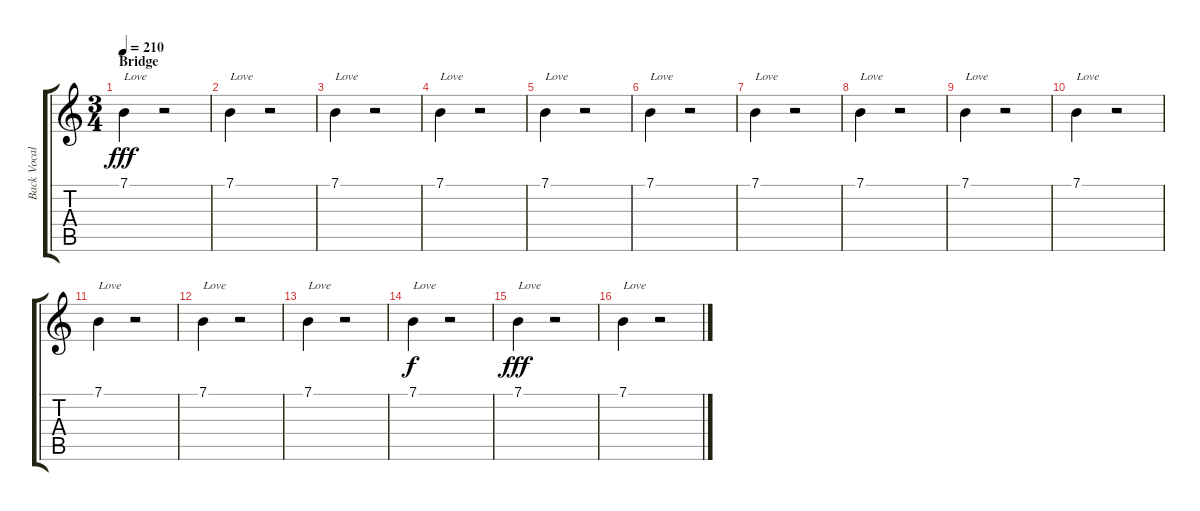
\track ("Back Vocals" "Back Vocal") {instrument lead3calliope}
\staff {score tabs}
\tuning (E4 B3 G3 D3 A2 E2) {hide}
\ts (3 4)
\section ("" "Bridge")
\tempo 210
\clef g2
\ks c
7.1.4{txt "Love" dy fff} r.2 |
7.1.4{txt "Love"} r.2 |
7.1.4{txt "Love"} r.2 |
7.1.4{txt "Love"} r.2 |
7.1.4{txt "Love"} r.2 |
7.1.4{txt "Love"} r.2 |
7.1.4{txt "Love"} r.2 |
7.1.4{txt "Love"} r.2 |
7.1.4{txt "Love"} r.2 |
7.1.4{txt "Love"} r.2 |
7.1.4{txt "Love"} r.2 |
7.1.4{txt "Love"} r.2 |
7.1.4{txt "Love"} r.2 |
7.1.4{txt "Love" dy f} r.2 |
7.1.4{txt "Love" dy fff} r.2 |
7.1.4{txt "Love"} r.2
